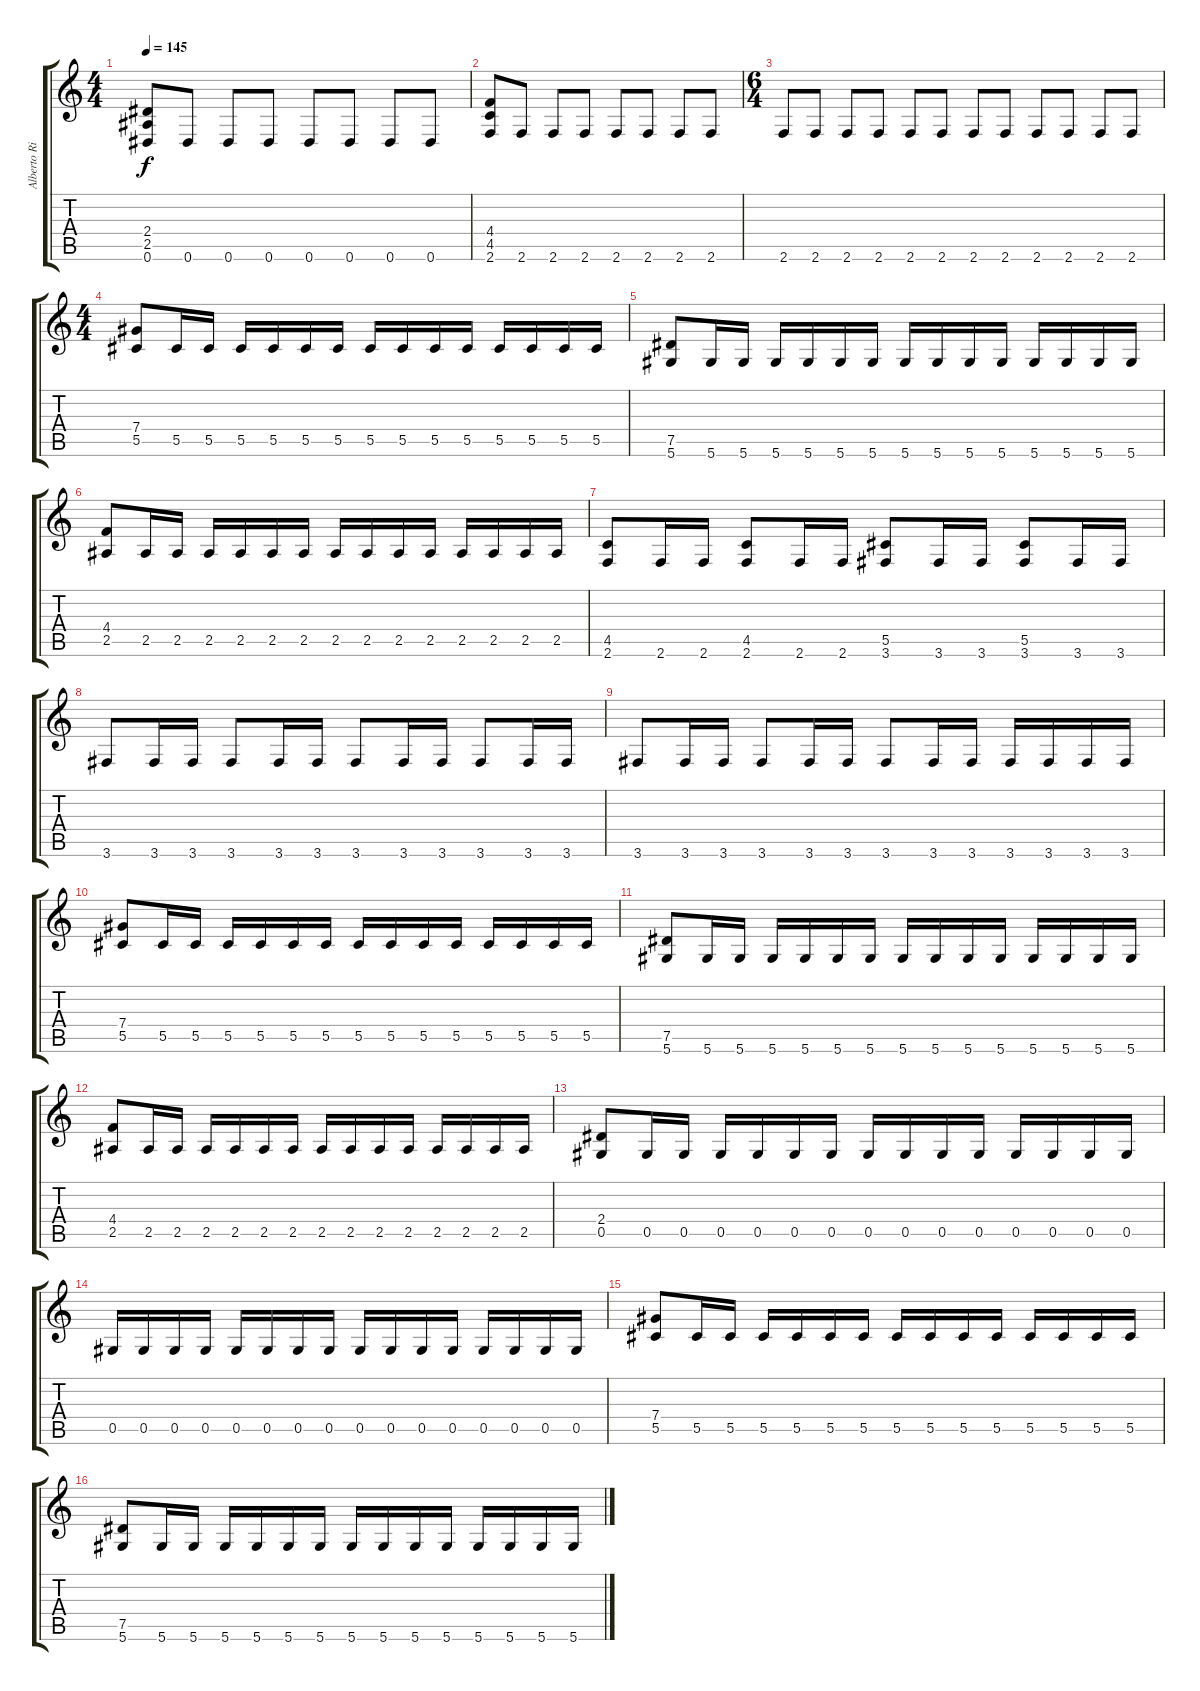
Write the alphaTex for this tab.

\track ("Alberto Rionda" "Alberto Ri") {instrument distortionguitar}
\staff {score tabs}
\tuning (Eb4 Bb3 Gb3 Db3 Ab2 Eb2) {hide}
\ts (4 4)
\tempo 145
\clef g2
\ks c
(2.4 2.5 0.6).8{dy f} 0.6.8 0.6.8 0.6.8 0.6.8 0.6.8 0.6.8 0.6.8 |
(4.4 4.5 2.6).8 2.6.8 2.6.8 2.6.8 2.6.8 2.6.8 2.6.8 2.6.8 |
\ts (6 4)
2.6.8 2.6.8 2.6.8 2.6.8 2.6.8 2.6.8 2.6.8 2.6.8 2.6.8 2.6.8 2.6.8 2.6.8 |
\ts (4 4)
(7.4 5.5).8 5.5.16 5.5.16 5.5.16 5.5.16 5.5.16 5.5.16 5.5.16 5.5.16 5.5.16 5.5.16 5.5.16 5.5.16 5.5.16 5.5.16 |
(7.5 5.6).8 5.6.16 5.6.16 5.6.16 5.6.16 5.6.16 5.6.16 5.6.16 5.6.16 5.6.16 5.6.16 5.6.16 5.6.16 5.6.16 5.6.16 |
(4.4 2.5).8 2.5.16 2.5.16 2.5.16 2.5.16 2.5.16 2.5.16 2.5.16 2.5.16 2.5.16 2.5.16 2.5.16 2.5.16 2.5.16 2.5.16 |
(4.5 2.6).8 2.6.16 2.6.16 (4.5 2.6).8 2.6.16 2.6.16 (5.5 3.6).8 3.6.16 3.6.16 (5.5 3.6).8 3.6.16 3.6.16 |
3.6.8 3.6.16 3.6.16 3.6.8 3.6.16 3.6.16 3.6.8 3.6.16 3.6.16 3.6.8 3.6.16 3.6.16 |
3.6.8 3.6.16 3.6.16 3.6.8 3.6.16 3.6.16 3.6.8 3.6.16 3.6.16 3.6.16 3.6.16 3.6.16 3.6.16 |
(7.4 5.5).8 5.5.16 5.5.16 5.5.16 5.5.16 5.5.16 5.5.16 5.5.16 5.5.16 5.5.16 5.5.16 5.5.16 5.5.16 5.5.16 5.5.16 |
(7.5 5.6).8 5.6.16 5.6.16 5.6.16 5.6.16 5.6.16 5.6.16 5.6.16 5.6.16 5.6.16 5.6.16 5.6.16 5.6.16 5.6.16 5.6.16 |
(4.4 2.5).8 2.5.16 2.5.16 2.5.16 2.5.16 2.5.16 2.5.16 2.5.16 2.5.16 2.5.16 2.5.16 2.5.16 2.5.16 2.5.16 2.5.16 |
(2.4 0.5).8 0.5.16 0.5.16 0.5.16 0.5.16 0.5.16 0.5.16 0.5.16 0.5.16 0.5.16 0.5.16 0.5.16 0.5.16 0.5.16 0.5.16 |
0.5.16 0.5.16 0.5.16 0.5.16 0.5.16 0.5.16 0.5.16 0.5.16 0.5.16 0.5.16 0.5.16 0.5.16 0.5.16 0.5.16 0.5.16 0.5.16 |
(7.4 5.5).8 5.5.16 5.5.16 5.5.16 5.5.16 5.5.16 5.5.16 5.5.16 5.5.16 5.5.16 5.5.16 5.5.16 5.5.16 5.5.16 5.5.16 |
(7.5 5.6).8 5.6.16 5.6.16 5.6.16 5.6.16 5.6.16 5.6.16 5.6.16 5.6.16 5.6.16 5.6.16 5.6.16 5.6.16 5.6.16 5.6.16
